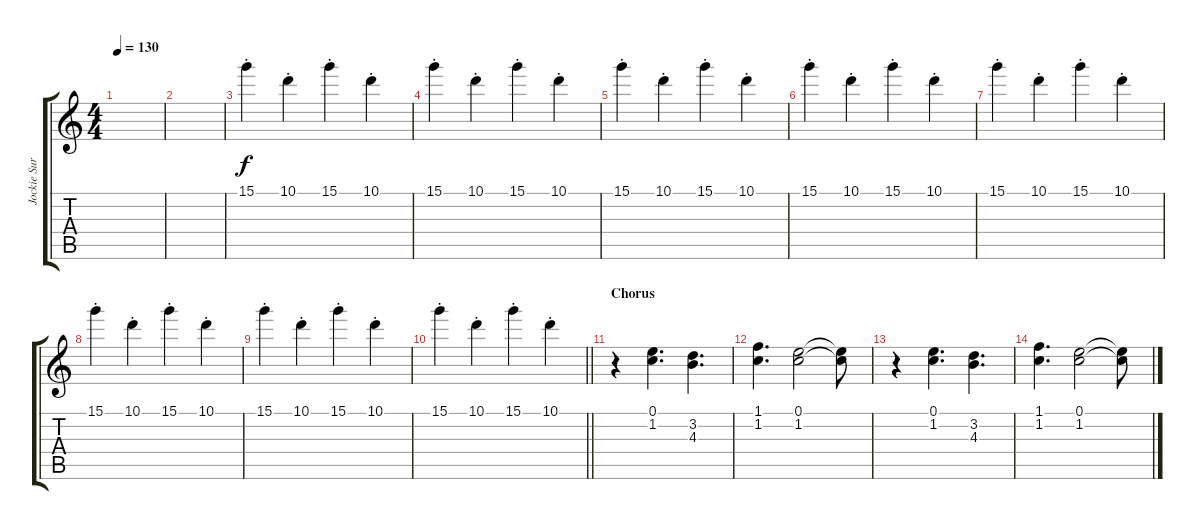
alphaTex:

\track ("Jockie Surjoprajogo" "Jockie Sur") {instrument stringensemble1}
\staff {score tabs}
\tuning (E5 B4 G4 D4 A3 E3) {hide}
\ts (4 4)
\tempo 130
\clef g2
\ks c
|
|
15.1{st}.4 10.1{st}.4 15.1{st}.4 10.1{st}.4 |
15.1{st}.4 10.1{st}.4 15.1{st}.4 10.1{st}.4 |
15.1{st}.4 10.1{st}.4 15.1{st}.4 10.1{st}.4 |
15.1{st}.4 10.1{st}.4 15.1{st}.4 10.1{st}.4 |
15.1{st}.4 10.1{st}.4 15.1{st}.4 10.1{st}.4 |
15.1{st}.4 10.1{st}.4 15.1{st}.4 10.1{st}.4 |
15.1{st}.4 10.1{st}.4 15.1{st}.4 10.1{st}.4 |
\barLineRight lightlight
15.1{st}.4 10.1{st}.4 15.1{st}.4 10.1{st}.4 |
\section ("" "Chorus")
r.4{volume 10} (0.1 1.2).4{d} (3.2 4.3).4{d} |
(1.1 1.2).4{d} (0.1 1.2).2 (0.1{t} 1.2{t}).8 |
r.4 (0.1 1.2).4{d} (3.2 4.3).4{d} |
(1.1 1.2).4{d} (0.1 1.2).2 (0.1{t} 1.2{t}).8
